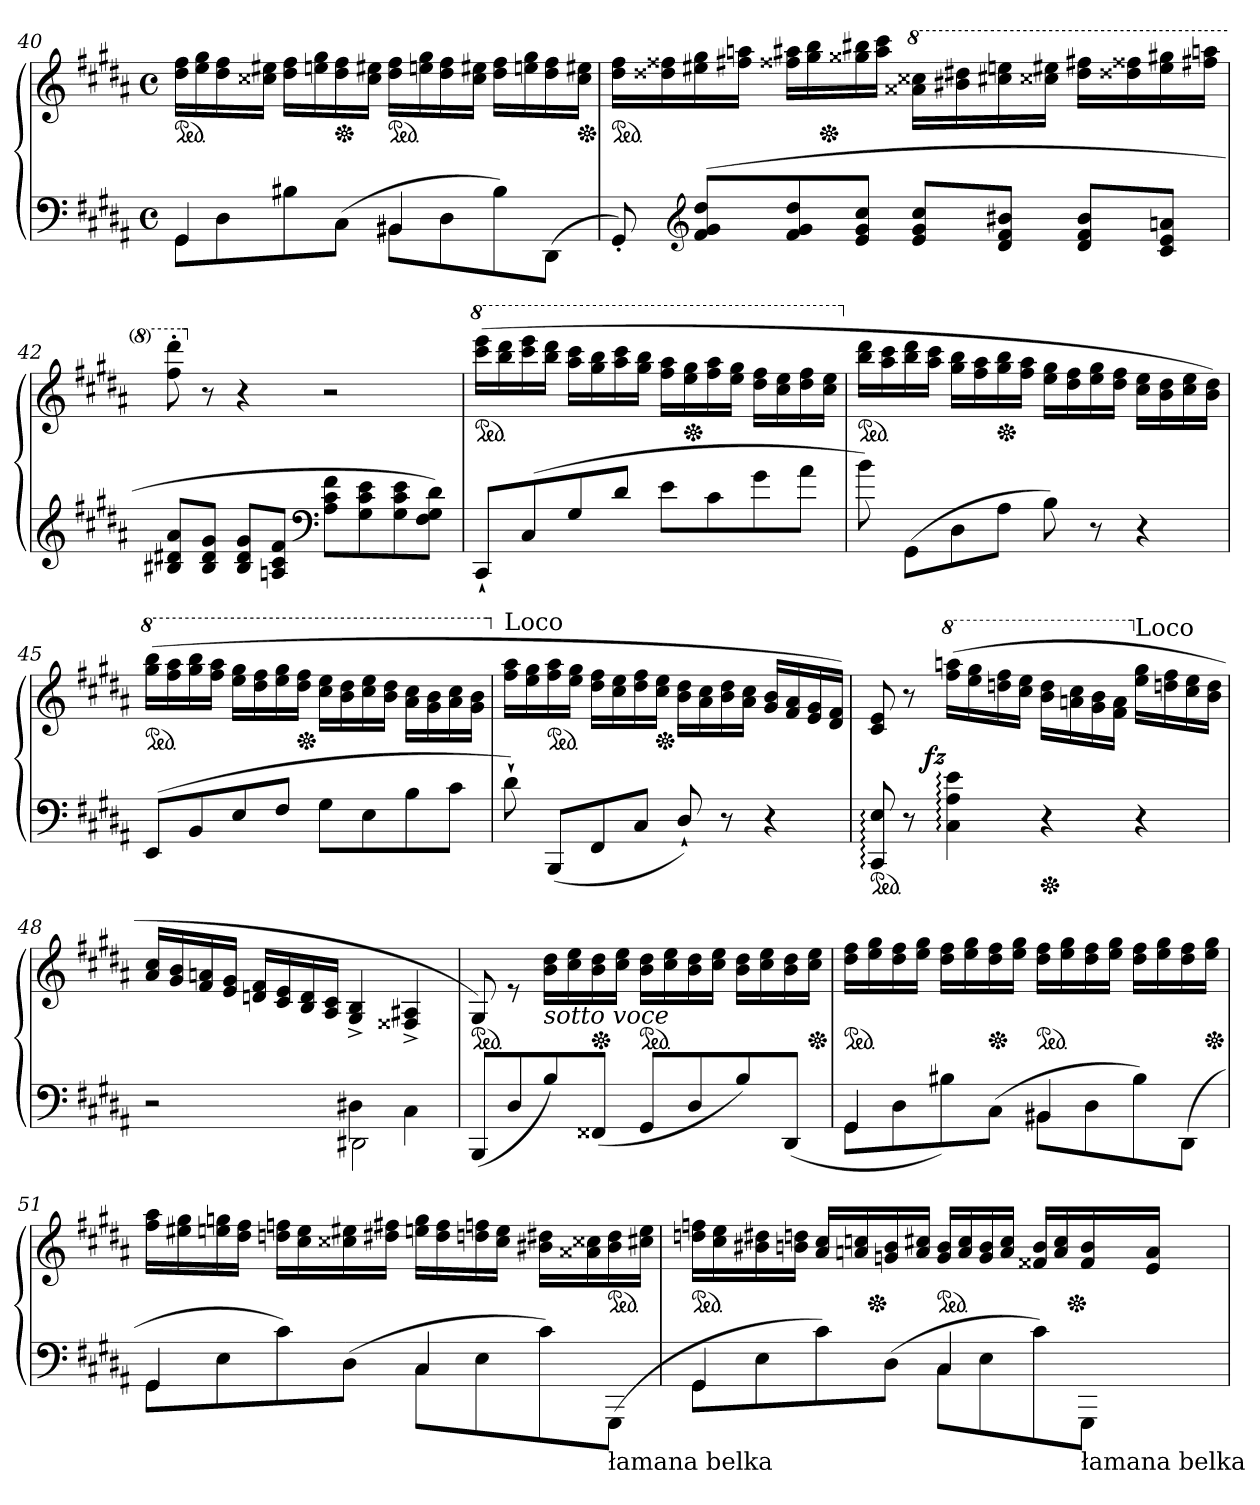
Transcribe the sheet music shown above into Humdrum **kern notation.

**kern	**kern	**dynam
*part1	*part1	*part1
*staff2	*staff1	*staff1/2
*clefF4	*clefG2	*
*k[f#c#g#d#a#]	*k[f#c#g#d#a#]	*
*M2/2	*M2/2	*
*met(c)	*met(c)	*
=40	=40	=40
*^	*	*
*	*	*ped	*
4GG#	8GG#L	16dd# 16ff#LL	.
.	.	16ee 16gg#	.
.	8D#	16dd# 16ff#	.
.	.	16cc##X 16ee#XJJ	.
4ryy	8B#X	16dd# 16ff#LL	.
.	.	16een 16gg#	.
*	*	*Xped	*
.	(>8C#J	16dd# 16ff#	.
.	.	16cc## 16ee#XJJ	.
*	*	*ped	*
4BB#X	8BB#XL	16dd# 16ff#LL	.
.	.	16een 16gg#	.
.	8D#	16dd# 16ff#	.
.	.	16cc## 16ee#XJJ	.
4ryy	8B#)	16dd# 16ff#LL	.
.	.	16een 16gg#	.
.	(>8DD#J	16dd# 16ff#	.
*	*	*Xped	*
.	.	16cc## 16ee#XJJ	.
*v	*v	*	*
=41	=41	=41
*	*ped	*
*	*^	*
8GG#')	16dd# 16ff#LL	4ryy	.
.	16dd##X 16ff##X	.	.
*clefG2	*	*	*
(>8f# 8g# 8dd#L	16ee#X 16gg#	.	.
.	16ff#X 16aanJJ	.	.
8f# 8g# 8dd#	16ff##X 16aa#XLL	16.ryy	.
.	16gg# 16bb	.	.
*	*Xped	*	*
.	.	2ryy	.
8e 8g# 8cc#J	16gg##X 16bb#X	.	.
.	16aa# 16ccc#JJ	.	.
*	*8va	*	*
8e 8g# 8cc#L	16aa##X 16ccc##XLL	.	.
.	16bb# 16ddd#	.	.
8d# 8f# 8b#XJ	16ccc#X 16eee	.	.
.	16ccc##X 16eee#XJJ	.	.
8d# 8f# 8b#L	16ddd# 16fff#LL	.	.
.	16ddd##X 16fff##X	.	.
.	.	8ryy	.
8c# 8e 8anJ	16eee# 16ggg#	.	.
.	16fff#X 16aaanJJ	.	.
.	.	32ryy	.
*	*v	*v	*
=42	=42	=42
8B#X 8d#X 8a#L	8fff#' 8dddd#'	.
*	*X8va	*
8B# 8d# 8g#J	8r	.
8B# 8d# 8g#L	4r	.
8An 8c# 8f#J	.	.
*clefF4	*	*
8A 8c# 8f#L	2r	.
8G# 8c# 8e	.	.
8G# 8c# 8e	.	.
8F# 8G# 8d#J)	.	.
=43	=43	=43
*	*8va	*
*	*ped	*
8CC#`L	(>16cccc# 16eeeeLL	.
.	16bbb 16dddd#	.
(>8C#	16cccc# 16eeee	.
.	16bbb 16dddd#JJ	.
8G#	16aaa# 16cccc#LL	.
.	16ggg# 16bbb	.
8d#J	16aaa# 16cccc#	.
.	16ggg# 16bbbJJ	.
8eL	16fff# 16aaa#LL	.
*	*Xped	*
.	16eee 16ggg#	.
8c#	16fff# 16aaa#	.
.	16eee 16ggg#JJ	.
8g#	16ddd# 16fff#LL	.
.	16ccc# 16eee	.
8a#J	16ddd# 16fff#	.
.	16ccc# 16eeeJJ	.
=44	=44	=44
*	*X8va	*
!	!LO:TX:a:t=Loco	!
*	*ped	*
8b)	16bb 16ddd#LL	.
.	16aa# 16ccc#	.
(>8GG#L	16bb 16ddd#	.
.	16aa# 16ccc#JJ	.
8D#	16gg# 16bbLL	.
.	16ff# 16aa#	.
*	*Xped	*
8A#J	16gg# 16bb	.
.	16ff# 16aa#JJ	.
8B)	16ee 16gg#LL	.
.	16dd# 16ff#	.
8r	16ee 16gg#	.
.	16dd# 16ff#JJ	.
4r	16cc# 16eeLL	.
.	16b 16dd#	.
.	16cc# 16ee	.
.	16b 16dd#JJ)	.
=45	=45	=45
*	*8va	*
*	*ped	*
(>8EEL	(>16ggg# 16bbbLL	.
.	16fff# 16aaa#	.
8BB	16ggg# 16bbb	.
.	16fff# 16aaa#JJ	.
8E	16eee 16ggg#LL	.
.	16ddd# 16fff#	.
8F#J	16eee 16ggg#	.
*	*Xped	*
.	16ddd# 16fff#JJ	.
8G#L	16ccc# 16eeeLL	.
.	16bb 16ddd#	.
8E	16ccc# 16eee	.
.	16bb 16ddd#JJ	.
8B	16aa#\ 16ccc#\LL	.
.	16gg# 16bb	.
8c#J	16aa# 16ccc#	.
.	16gg# 16bbJJ	.
=46	=46	=46
*	*X8va	*
!	!LO:TX:a:t=Loco	!
8d#`)	16ff# 16aa#LL	.
.	16ee 16gg#	.
*	*ped	*
(<8BBBL	16ff# 16aa#	.
.	16ee 16gg#JJ	.
8FF#	16dd# 16ff#LL	.
.	16cc# 16ee	.
8C#J	16dd# 16ff#	.
*	*Xped	*
.	16cc# 16eeJJ	.
8D#`</)	16b 16dd#LL	.
.	16a# 16cc#	.
8r	16b 16dd#	.
.	16a# 16cc#JJ	.
4r	16g# 16bLL	.
.	16f# 16a#	.
.	16e 16g#	.
.	16d# 16f#JJ)	.
=47	=47	=47
*	*^	*
*ped	*	*	*
8CC#: 8E:	8c# 8e	8.ryy	.
8r	8r	.	.
.	.	2ryy	fz
*	*8va	*	*
4C#: 4A#: 4e:	(>16fff# 16aaanLL	.	.
.	16eee 16ggg#	.	.
.	16dddn 16fff#	.	.
.	16ccc# 16eeeJJ	.	.
*Xped	*	*	*
4r	16bb\ 16ddd\LL	.	.
.	16aan 16ccc#	.	.
.	16gg# 16bb	.	.
.	16ff# 16aaJJ	4ryy	.
*	*X8va	*	*
!	!LO:TX:a:t=Loco	!	!
4r	16ee 16gg#LL	.	.
.	16ddn 16ff#	.	.
.	16cc# 16ee	.	.
.	16b 16ddJJ	16ryy	.
*	*v	*v	*
=48	=48	=48
*^	*	*
2r	2ryy	16a# 16cc#LL	.
.	.	16g# 16b	.
.	.	16f# 16an	.
.	.	16e 16g#JJ	.
.	.	16dn 16f#LL	.
.	.	16c# 16e	.
.	.	16B 16d	.
.	.	16A# 16c#JJ	.
4D#X\	2DD#X	4G#^>/ 4B^>/	.
4C#\	.	4F##X^>/ 4A#X^>/	.
*v	*v	*	*
=49	=49	=49
*	*ped	*
(>8BBBL	8G#/)	.
8D#	8re	.
!	!LO:TX:b:i:t=sotto voce	!
8B)	16b 16dd#LL	.
.	16cc# 16ee	.
*	*Xped	*
(>8FF##XJ	16b 16dd#	.
.	16cc# 16eeJJ	.
*	*ped	*
8GG#L	16b 16dd#LL	.
.	16cc# 16ee	.
8D#	16b 16dd#	.
.	16cc# 16eeJJ	.
8B)	16b 16dd#LL	.
.	16cc# 16ee	.
(>8DD#J	16b 16dd#	.
*	*Xped	*
.	16cc# 16eeJJ	.
=50	=50	=50
*^	*	*
*	*	*ped	*
4GG#	8GG#L	16dd# 16ff#LL	.
.	.	16ee 16gg#	.
.	8D#	16dd# 16ff#	.
.	.	16ee 16gg#JJ	.
4ryy	8B#X)	16dd# 16ff#LL	.
.	.	16ee 16gg#	.
*	*	*Xped	*
.	(>8C#J	16dd# 16ff#	.
.	.	16ee 16gg#JJ	.
*	*	*ped	*
4BB#X	8BB#XL	16dd# 16ff#LL	.
.	.	16ee 16gg#	.
.	8D#	16dd# 16ff#	.
.	.	16ee 16gg#JJ	.
4ryy	8B#)	16dd# 16ff#LL	.
.	.	16ee 16gg#	.
.	(>8DD#J	16dd# 16ff#	.
*	*	*Xped	*
.	.	16ee 16gg#JJ	.
=51	=51	=51	=51
4GG#	8GG#L	16ff# 16aa#LL	.
.	.	16ee#X 16gg#	.
.	8E	16een 16ggn	.
.	.	16dd# 16ff#JJ	.
4ryy	8c#)	16ddn 16ffnLL	.
.	.	16cc# 16ee	.
.	(>8D#J	16cc##X 16ee#X	.
.	.	16dd#X 16ff#XJJ	.
4C#	8C#L	16een 16ggLL	.
.	.	16dd# 16ff#	.
.	8E	16ddn 16ffn	.
.	.	16cc## 16eeJJ	.
4ryy	8c#)	16b#X 16dd#XLL	.
.	.	16a##X 16cc##X	.
!	!LO:TX:b:t=łamana belka	!	!
*	*	*ped	*
.	(>8GGG#J	16b# 16dd#	.
.	.	16cc#X 16eeJJ	.
=52	=52	=52	=52
*	*	*^	*
*	*	*ped	*	*
4GG#	8GG#L	16ddn 16ffnLL	4ryy	.
.	.	16cc# 16ee	.	.
.	8E	16b#X 16dd#X	.	.
.	.	16bn 16ddnJJ	.	.
4ryy	8c#)	16a# 16cc#LL	16.ryy	.
.	.	16an 16ccn	.	.
*	*	*Xped	*	*
.	.	.	2ryy	.
.	(>8D#J	16gn 16b	.	.
.	.	16a 16cc#XJJ	.	.
*	*	*ped	*	*
4C#	8C#L	16g 16bLL	.	.
.	.	16a 16cc#	.	.
.	8E	16g 16b	.	.
.	.	16a 16cc#JJ	.	.
4ryy	8c#)	16f##X 16bLL	.	.
.	.	16a 16cc#	.	.
*	*	*Xped	*	*
.	.	.	8ryy	.
!	!LO:TX:b:t=łamana belka	!	!	!
.	8GGG#J	16f## 16b	.	.
.	.	16e 16aJJ	.	.
.	.	.	32ryy	.
*v	*v	*	*	*
*	*v	*v	*
=	=	=
*-	*-	*-
